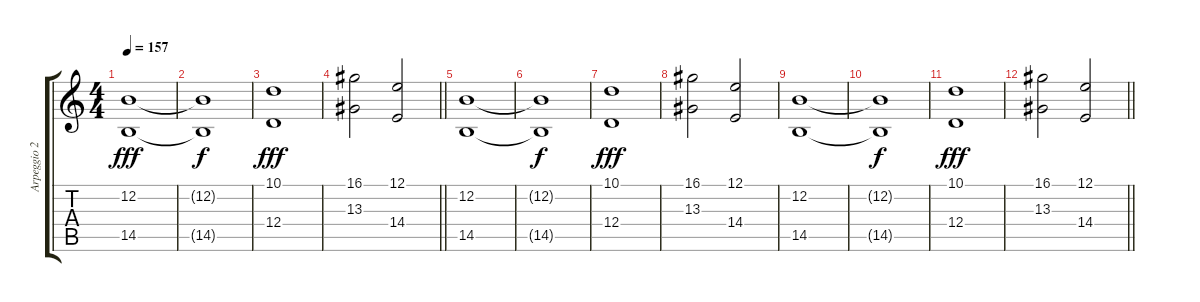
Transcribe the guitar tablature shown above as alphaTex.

\track ("Arpeggio 2" "Arpeggio 2") {instrument lead3calliope}
\staff {score tabs}
\tuning (E4 B3 G3 D3 A2 E2) {hide}
\ts (4 4)
\tempo 157
\clef g2
\ks c
(12.2 14.5).1{dy fff} |
(12.2{t} 14.5{t}).1{dy f} |
(10.1 12.4).1{dy fff} |
\barLineRight lightlight
(16.1 13.3).2 (12.1 14.4).2 |
(12.2 14.5).1 |
(12.2{t} 14.5{t}).1{dy f} |
(10.1 12.4).1{dy fff} |
(16.1 13.3).2 (12.1 14.4).2 |
(12.2 14.5).1 |
(12.2{t} 14.5{t}).1{dy f} |
(10.1 12.4).1{dy fff} |
\barLineRight lightlight
(16.1 13.3).2 (12.1 14.4).2
